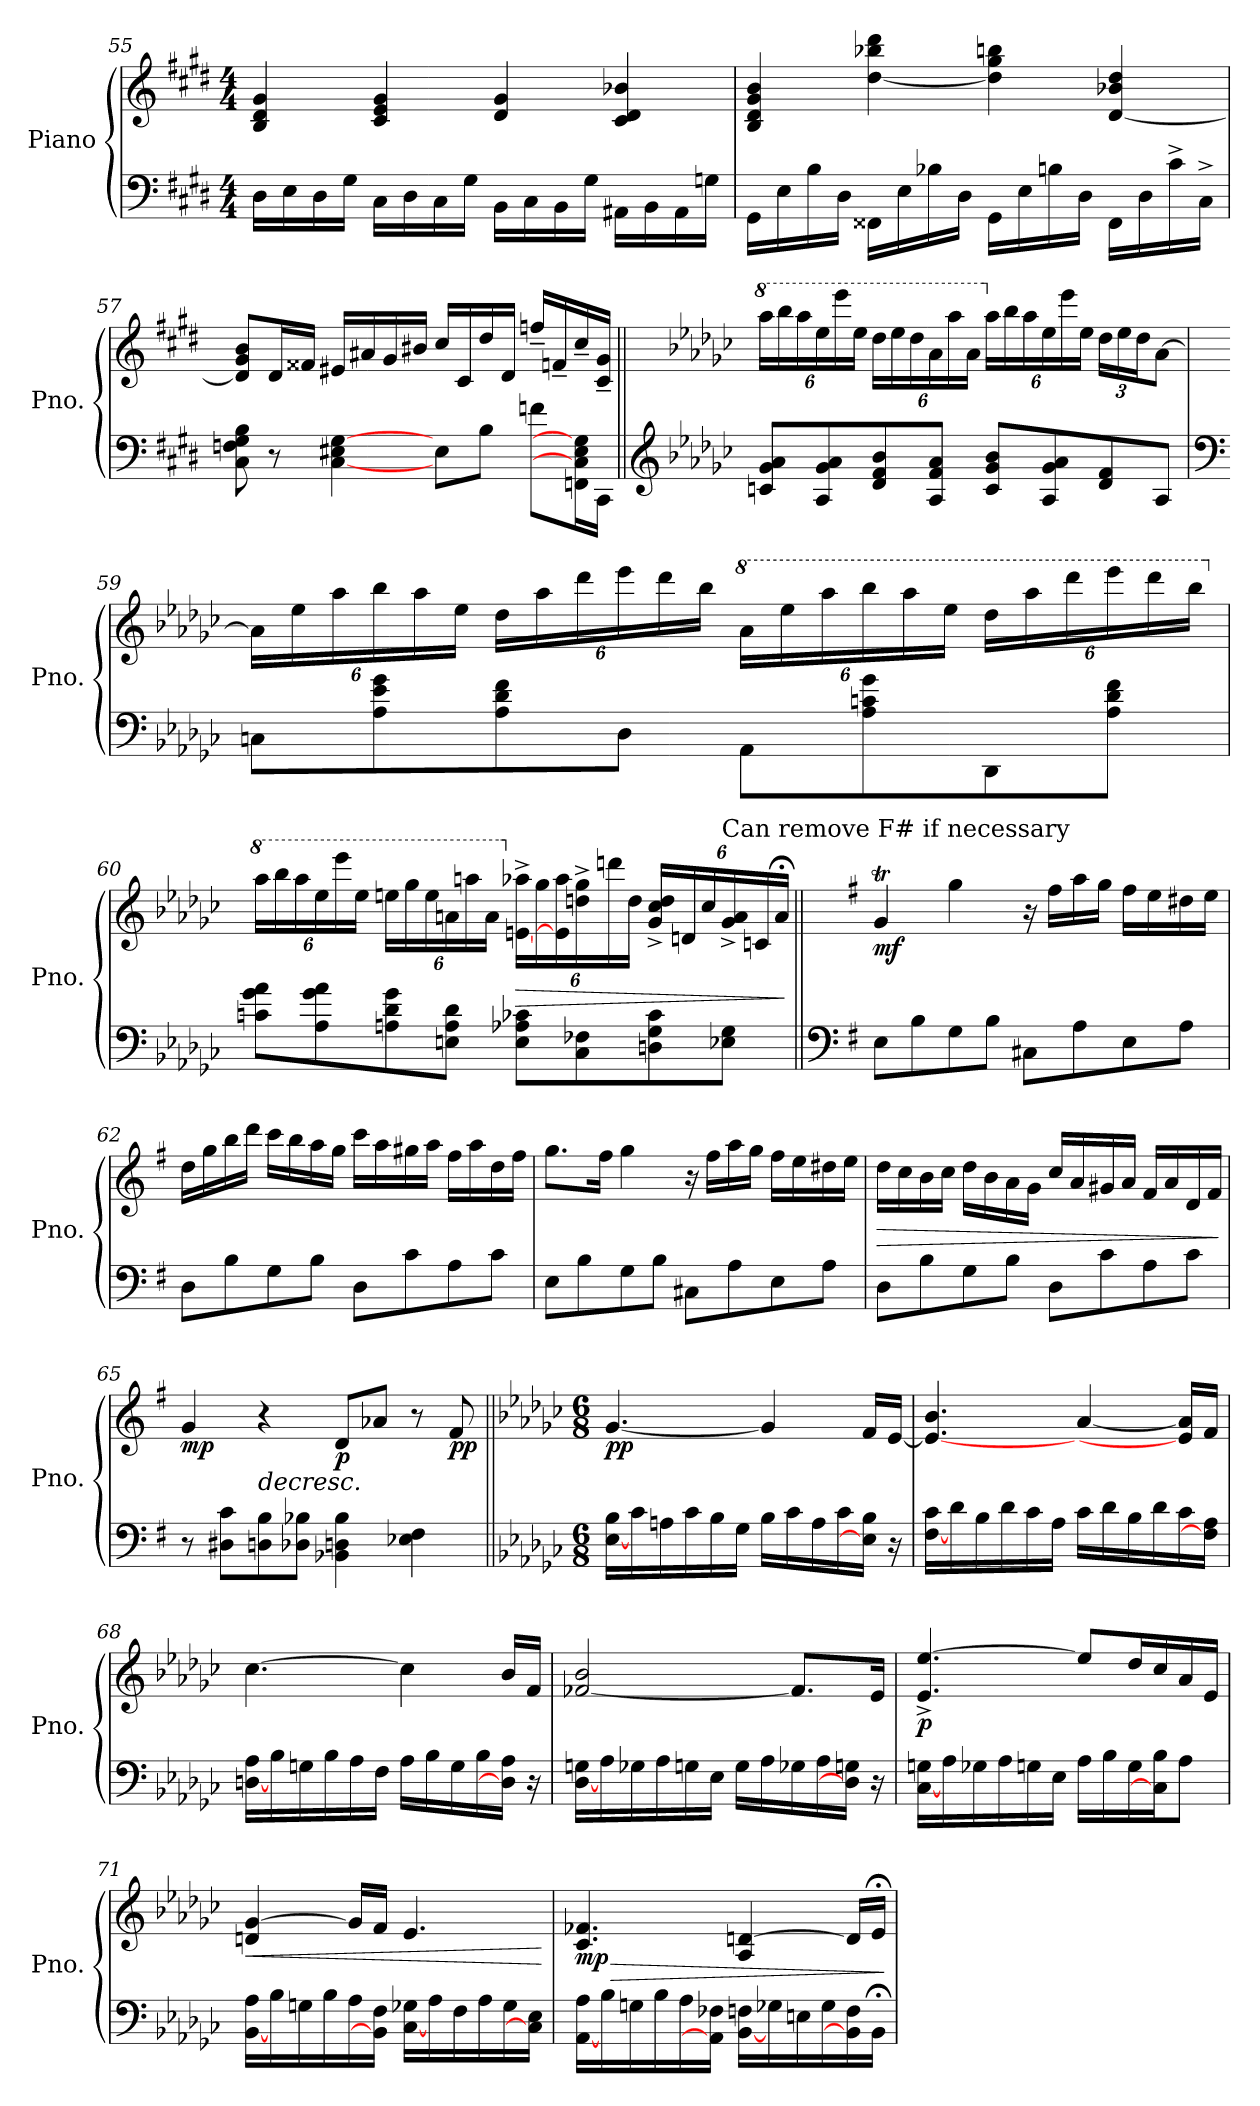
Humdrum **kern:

**kern	**kern	**dynam
*part1	*part1	*part1
*staff2	*staff1	*staff1/2
*I"Piano	*	*
*I'Pno.	*	*
!!LO:LB:g=z
*clefF4	*clefG2	*
*k[f#c#g#d#]	*k[f#c#g#d#]	*
*M4/4	*M4/4	*
=55	=55	=55
16D#\LL	4B/ 4d#/ 4g#/	.
16E\	.	.
16D#\	.	.
16G#\JJ	.	.
16C#\LL	4c#/ 4e/ 4g#/	.
16D#\	.	.
16C#\	.	.
16G#\JJ	.	.
16BB\LL	4d#/ 4g#/	.
16C#\	.	.
16BB\	.	.
16G#\JJ	.	.
16AA#X\LL	4c#/ 4d#/ 4b-X/	.
16BB\	.	.
16AA#\	.	.
16Gn\JJ	.	.
=56	=56	=56
*	*MM156	*
16GG#\LL	4B/ 4d#/ 4g#/ 4b/	.
16E\	.	.
16B\	.	.
16D#\JJ	.	.
16FF##X\LL	[4dd#\ 4bb-X\ 4ddd#\	.
16E\	.	.
16B-X\	.	.
16D#\JJ	.	.
*	*MM132	*
16GG#\LL	4dd#\] 4gg#\ 4bbn\	.
16E\	.	.
16Bn\	.	.
16D#\JJ	.	.
16FF##\LL	[4d#/ 4b-X/ 4dd#/	.
16D#\	.	.
16c#^\	.	.
16C#^\JJ	.	.
!!LO:LB:g=z
=57	=57	=57
*	*MM128	*
8C#\ 8Fn\ 8G#\ 8B\	8d#/] 8g#/ 8b/L	.
8r	16d#/L	.
.	16f##X/JJ	.
*	*MM116	*
[4C#\ 4E#X\ [4G#\	16e#X/LL	.
.	16a#X/	.
.	16g#/	.
.	16b#X/JJ	.
*	*MM96	*
8E#\L	16cc#/LL	.
.	16c#/	.
8B\J	16dd#/	.
.	16d#/JJ	.
*	*MM88	*
8fn\L	16ffn~/LL	.
.	16fn~/	.
*	*MM64	*
16FFn\ 16C#\] 16E#\ 16G#\]L	16cc#~/	.
16CC#\JJ	16c#/~ 16g#/~JJ	.
!!LO:LB:g=z
=58||	=58||	=58||
!!LO:REH:place=s1:a:B:fs=14:t=5
*clefG2	*	*
*k[b-e-a-d-g-c-]	*k[b-e-a-d-g-c-]	*
*	*8va	*
*	*Xbrackettup	*
*	*MM96	*
8cn/ 8g-/ 8a-/L	24aaa-\LL	.
.	24bbb-\	.
.	24aaa-\	.
8A-/ 8g-/ 8a-/	24eee-\	.
.	24eeee-\	.
.	24eee-\JJ	.
*	*MM116	*
8d-/ 8f/ 8b-/	24ddd-\LL	.
.	24eee-\	.
.	24ddd-\	.
8A-/ 8f/ 8a-/J	24aa-\	.
.	24aaa-\	.
.	24aa-\JJ	.
*	*X8va	*
8c/ 8g-/ 8b-/L	24aa-\LL	.
.	24bb-\	.
.	24aa-\	.
8A-/ 8g-/ 8a-/	24ee-\	.
.	24eee-\	.
.	24ee-\JJ	.
8d-/ 8f/	24dd-\LL	.
.	24ee-\	.
.	24dd-\J	.
8A-/J	[8a-\J	.
!!LO:PB:g=z
=59	=59	=59
*clefF4	*	*
8Cn\L	24a-\LL]	.
.	24ee-\	.
.	24aa-\	.
8A-\ 8e-\ 8g-\	24bb-\	.
.	24aa-\	.
.	24ee-\JJ	.
8A-\ 8d-\ 8f\	24dd-\LL	.
.	24aa-\	.
.	24ddd-\	.
8D-\J	24eee-\	.
.	24ddd-\	.
.	24bb-\JJ	.
*	*8va	*
*	*MM108	*
8AA-\L	24aa-\LL	.
.	24eee-\	.
.	24aaa-\	.
8A-\ 8cn\ 8g-\	24bbb-\	.
.	24aaa-\	.
.	24eee-\JJ	.
8DD-\	24ddd-\LL	.
.	24aaa-\	.
.	24dddd-\	.
8A-\ 8d-\ 8f\J	24eeee-\	.
.	24dddd-\	.
.	24bbb-\JJ	.
!!LO:LB:g=z
=60	=60	=60
*	*X8va	*
*	*8va	*
*	*MM96	*
8cn\ 8g-\ 8a-\L	24aaa-\LL	.
.	24bbb-\	.
.	24aaa-\	.
8A-\ 8g-\ 8a-\	24eee-\	.
.	24eeee-\	.
.	24eee-\JJ	.
*	*MM88	*
8An\ 8d-\ 8g-\	24eeen\LL	.
.	24ggg-\	.
.	24eee\	.
8En\ 8A\ 8d-\J	24aan\	.
.	24aaan\	.
.	24aa\JJ	.
*	*X8va	*
*	*MM76	*
!	!	!LO:HP:b
8E\ 8A-X\ 8c-X\L	[24en\^ 24aa-X\^LL	>
.	24gg-\	.
.	24e\] 24aa-\	.
8C-\ 8F-X\	24ddn\^ 24gg-\^	.
.	24dddn\	.
.	24dd\JJ	.
*	*MM64	*
8Dn\ 8G-\ 8c-\	24g-/^ 24cc-/^ 24dd/^LL	.
.	24dn/	.
.	24cc-/	.
!	!LO:TX:a:t=Can remove F# if necessary	!
8E-X\ 8G-\J	24g-/^ 24a/^	.
.	24cn/	.
.	24a;</JJ	.
.	.	]
!!LO:LB:g=z
=61||	=61||	=61||
*clefF4	*	*
*k[f#]	*k[f#]	*
*	*MM108	*
!	!	!LO:DY:b
8E\L	4gT/	mf
8B\	.	.
8G\	4gg\	.
8B\J	.	.
8C#X\L	16r	.
*	*MM116	*
.	16ff#\LL	.
8A\	16aa\	.
.	16gg\JJ	.
8E\	16ff#\LL	.
.	16ee\	.
8A\J	16dd#X\	.
.	16ee\JJ	.
=62	=62	=62
8D\L	16dd\LL	.
.	16gg\	.
8B\	16bb\	.
.	16ddd\JJ	.
8G\	16ccc\LL	.
.	16bb\	.
8B\J	16aa\	.
.	16gg\JJ	.
8D\L	16ccc\LL	.
.	16aa\	.
8c\	16gg#X\	.
.	16aa\JJ	.
8A\	16ff#\LL	.
.	16aa\	.
8c\J	16dd\	.
.	16ff#\JJ	.
=63	=63	=63
8E\L	8.gg\L	.
8B\	.	.
.	16ff#\Jk	.
8G\	4gg\	.
8B\J	.	.
8C#X\L	16r	.
.	16ff#\LL	.
8A\	16aa\	.
.	16gg\JJ	.
8E\	16ff#\LL	.
.	16ee\	.
8A\J	16dd#X\	.
.	16ee\JJ	.
!!LO:LB:g=z
=64	=64	=64
*	*MM108	*
!	!	!LO:HP:b
8D\L	16dd\LL	>
.	16cc\	.
8B\	16b\	.
.	16cc\JJ	.
8G\	16dd\LL	.
.	16b\	.
8B\J	16a\	.
.	16g\JJ	.
*	*MM96	*
8D\L	16cc/LL	.
.	16a/	.
8c\	16g#X/	.
.	16a/JJ	.
8A\	16f#/LL	.
.	16a/	.
8c\J	16d/	.
.	16f#/JJ	.
.	.	]
=65	=65	=65
*	*MM88	*
!	!	!LO:DY:b
8r	4g/	mp
8D#X\ 8c\L	.	.
!	!	!LO:HP:b
8Dn\ 8B\	4r	>
8D-X\ 8B-X\J	.	.
!	!	!LO:DY:b
4BB-X\ 4Dn\ 4B-\	8d/L	p
.	8a-X/J	.
4E-X\ 4F#\	8r	.
!	!	!LO:DY:b
.	8f#/	pp
.	.	]
=66||	=66||	=66||
!!LO:REH:place=s1:a:B:fs=14:t=6
*k[b-e-a-d-g-c-]	*k[b-e-a-d-g-c-]	*
*M6/8	*M6/8	*
*	*MM48	*
!	!	!LO:DY:b
[16E-\ 16B-\LL	[4.g-/	pp
16c-\	.	.
16An\	.	.
16c-\	.	.
16B-\	.	.
16G-\JJ	.	.
*	*MM54	*
16B-\LL	4g-/]	.
16c-\	.	.
16A\	.	.
16c-\	.	.
16E-\] 16B-\JJ	16f/LL	.
16r	[16e-/JJ	.
!!LO:LB:g=z
=67	=67	=67
[16F\ 16c-\LL	4.e-/_ 4.b-/	.
16d-\	.	.
16B-\	.	.
16d-\	.	.
16c-\	.	.
16A-\JJ	.	.
16c-\LL	[4a-/	.
16d-\	.	.
16B-\	.	.
16d-\	.	.
16c-\	16e-/] 16a-/]LL	.
16F\] 16A-\JJ	16f/JJ	.
=68	=68	=68
[16Dn\ 16A-\LL	[4.cc-\	.
16B-\	.	.
16Gn\	.	.
16B-\	.	.
16A-\	.	.
16F\JJ	.	.
16A-\LL	4cc-\]	.
16B-\	.	.
16G\	.	.
16B-\	.	.
16D\] 16A-\JJ	16b-/LL	.
16r	16f/JJ	.
=69	=69	=69
[16D-\ 16Gn\LL	[2f-X/ 2b-/	.
16A-\	.	.
16G-X\	.	.
16A-\	.	.
16Gn\	.	.
16E-\JJ	.	.
16G\LL	.	.
16A-\	.	.
16G-X\	8.f-/L]	.
16A-\	.	.
16D-\] 16Gn\JJ	.	.
16r	16e-/Jk	.
!!LO:PB:g=z
=70	=70	=70
!	!	!LO:DY:b
[16C-\ 16Gn\LL	4.e-/^ [4.ee-/^	p
16A-\	.	.
16G-X\	.	.
16A-\	.	.
16Gn\	.	.
16E-\JJ	.	.
16A-\LL	8ee-/L]	.
16B-\	.	.
16G\	16dd-/L	.
16C-\] 16B-\J	16cc-/	.
8A-\J	16a-/	.
.	16e-/JJ	.
=71	=71	=71
!	!	!LO:HP:b
[16BB-\ 16A-\LL	4dn/ [4g-/	<
16B-\	.	.
16Gn\	.	.
16B-\	.	.
16A-\	16g-/LL]	.
16BB-\] 16F\JJ	16f/JJ	.
[16C-\ 16G-X\LL	4.e-/	.
16A-\	.	.
16F\	.	.
16A-\	.	.
16G-\	.	.
16C-\] 16E-\JJ	.	.
.	.	[
=72	=72	=72
!	!	!LO:HP:b
!	!	!LO:DY:n=1:b
[16AA-\ 16A-\LL	4.c-/ 4.f-X/	> mp
16B-\	.	.
16Gn\	.	.
16B-\	.	.
16A-\	.	.
16AA-\] 16F-X\JJ	.	.
*	*MM51	*
[16BB-\ 16Fn\LL	4A-/ [4dn/	.
16G-X\	.	.
16En\	.	.
16G-\	.	.
16BB-\] 16F\	16d/LL]	.
16BB-;<\JJ	16e-;</JJ	.
.	.	]
=	=	=
*-	*-	*-
